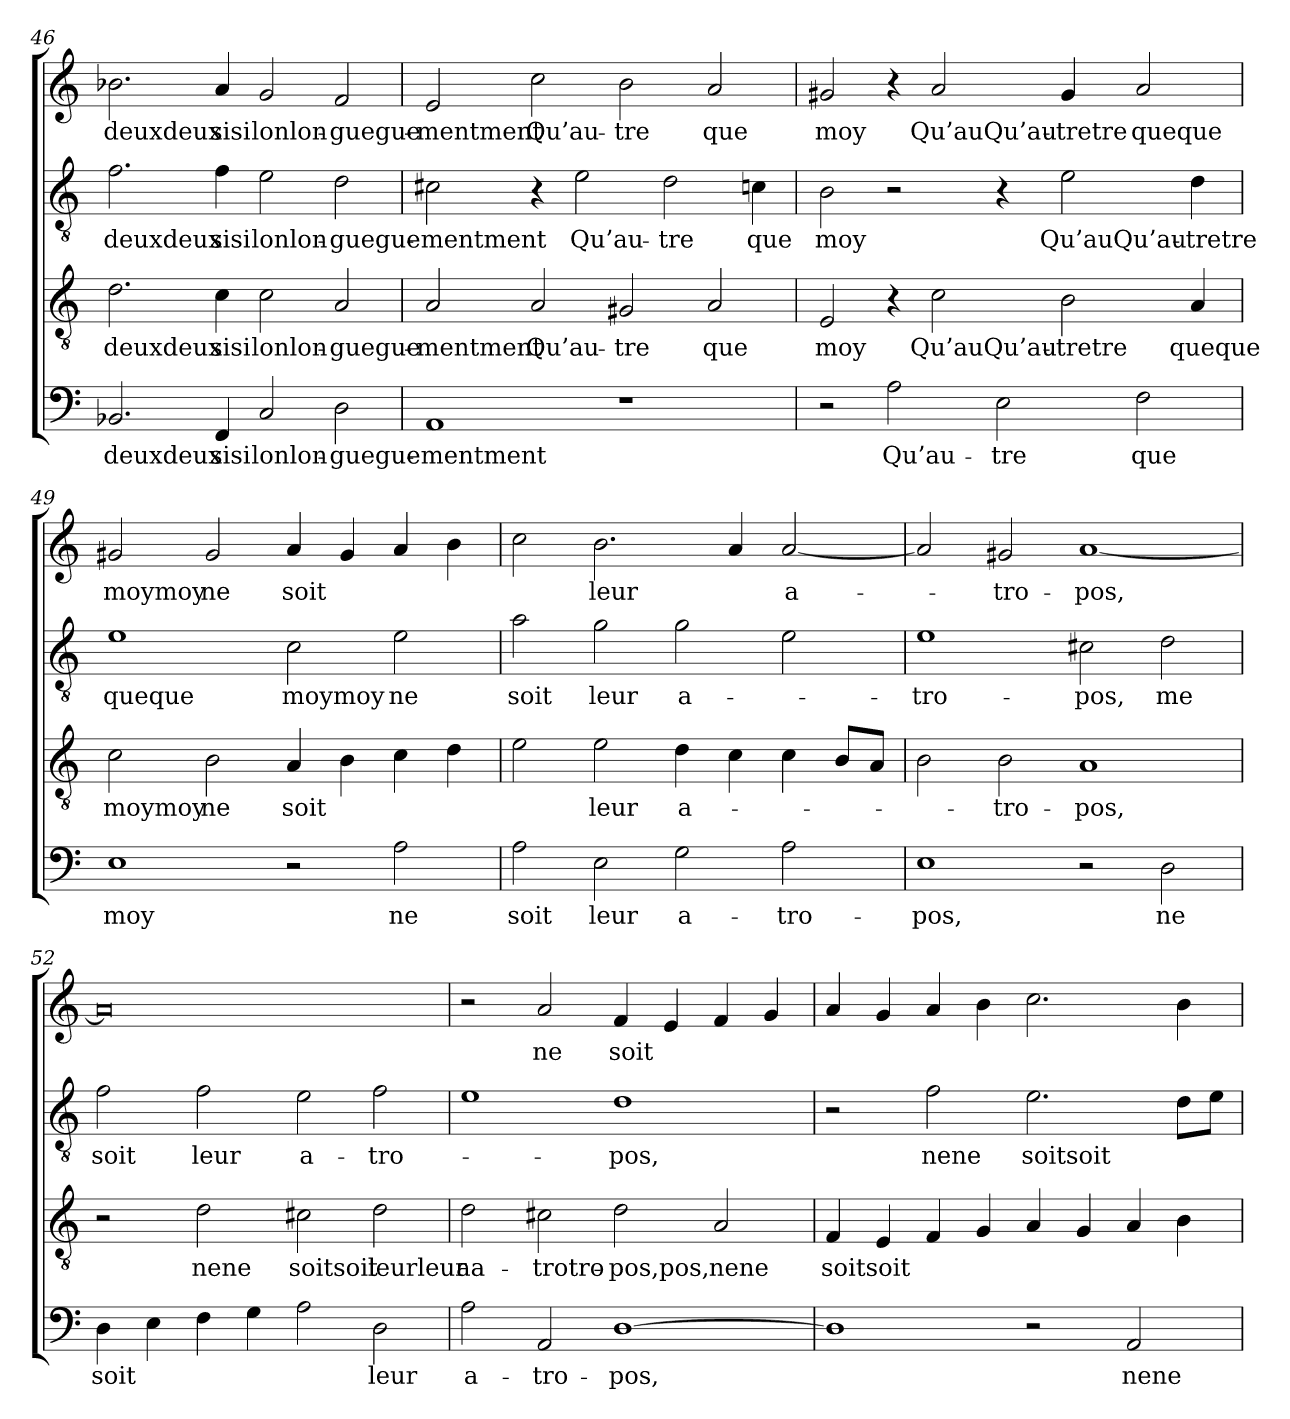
**kern	**text	**kern	**text	**kern	**text	**kern	**text
*part4	*part4	*part3	*part3	*part2	*part2	*part1	*part1
*staff4	*staff4	*staff3	*staff3	*staff2	*staff2	*staff1	*staff1
*clefF4	*	*clefGv2	*	*clefGv2	*	*clefG2	*
*k[]	*	*k[]	*	*k[]	*	*k[]	*
=46	=46	=46	=46	=46	=46	=46	=46
2.BB-X	deuxdeux	2.d	deuxdeux	2.f	deuxdeux	2.b-X	deuxdeux
4FF	sisi	4c	sisi	4f	sisi	4a	sisi
2C	lonlon-	2c	lonlon-	2e	lonlon-	2g	lonlon-
2D	-guegue-	2A	-guegue-	2d	-guegue-	2f	-guegue-
=47	=47	=47	=47	=47	=47	=47	=47
1AA	-mentment	2A	-mentment	2c#X	-mentment	2e	-mentment
.	.	2A	Qu’au-	4r	.	2cc	Qu’au-
.	.	.	.	2e	Qu’au-	.	.
1r	.	2G#X	-tre	.	.	2b	-tre
.	.	.	.	2d	-tre	.	.
.	.	2A	que	.	.	2a	que
.	.	.	.	4cn	que	.	.
=48	=48	=48	=48	=48	=48	=48	=48
2r	.	2E	moy	2B	moy	2g#X	moy
2A	Qu’au-	4r	.	2r	.	4r	.
.	.	2c	Qu’auQu’au-	.	.	2a	Qu’auQu’au-
2E	-tre	.	.	4r	.	.	.
.	.	2B	-tretre	2e	Qu’auQu’au-	4g#	-tretre
2F	que	.	.	.	.	2a	queque
.	.	4A	queque	4d	-tretre	.	.
=49	=49	=49	=49	=49	=49	=49	=49
1E	moy	2c	moymoy	1e	queque	2g#X	moymoy
.	.	2B	ne	.	.	2g#	ne
2r	.	4A	soit	2c	moymoy	4a	soit
.	.	4B	.	.	.	4g#	.
2A	ne	4c	.	2e	ne	4a	.
.	.	4d	.	.	.	4b	.
!!LO:LB:g=z
=50	=50	=50	=50	=50	=50	=50	=50
2A	soit	2e	.	2a	soit	2cc	.
2E	leur	2e	leur	2g	leur	2.b	leur
2G	a-	4d	a-	2g	a-	.	.
.	.	4c	.	.	.	4a	.
2A	-tro-	4c	.	2e	.	[2a	a-
.	.	8BL	.	.	.	.	.
.	.	8AJ	.	.	.	.	.
=51	=51	=51	=51	=51	=51	=51	=51
1E	-pos,	2B	.	1e	-tro-	2a]	.
.	.	2B	-tro-	.	.	2g#X	-tro-
2r	.	1A	-pos,	2c#X	-pos,	[1a	-pos,
2D	ne	.	.	2d	me	.	.
=52	=52	=52	=52	=52	=52	=52	=52
4D	soit	2r	.	2f	soit	0a]	.
4E	.	.	.	.	.	.	.
4F	.	2d	nene	2f	leur	.	.
4G	.	.	.	.	.	.	.
2A	.	2c#X	soitsoit	2e	a-	.	.
2D	leur	2d	leurleur	2f	-tro-	.	.
=53	=53	=53	=53	=53	=53	=53	=53
2A	a-	2d	aa-	1e	.	2r	.
2AA	-tro-	2c#X	-trotro-	.	.	2a	ne
[1D	-pos,	2d	-pos,pos,	1d	-pos,	4f	soit
.	.	.	.	.	.	4e	.
.	.	2A	nene	.	.	4f	.
.	.	.	.	.	.	4g	.
=54	=54	=54	=54	=54	=54	=54	=54
1D]	.	4F	soitsoit	2r	.	4a	.
.	.	4E	.	.	.	4g	.
.	.	4F	.	2f	nene	4a	.
.	.	4G	.	.	.	4b	.
2r	.	4A	.	2.e	soitsoit	2.cc	.
.	.	4G	.	.	.	.	.
2AA	nene	4A	.	.	.	.	.
.	.	4B	.	8dL	.	4b	.
.	.	.	.	8eJ	.	.	.
=	=	=	=	=	=	=	=
*-	*-	*-	*-	*-	*-	*-	*-
